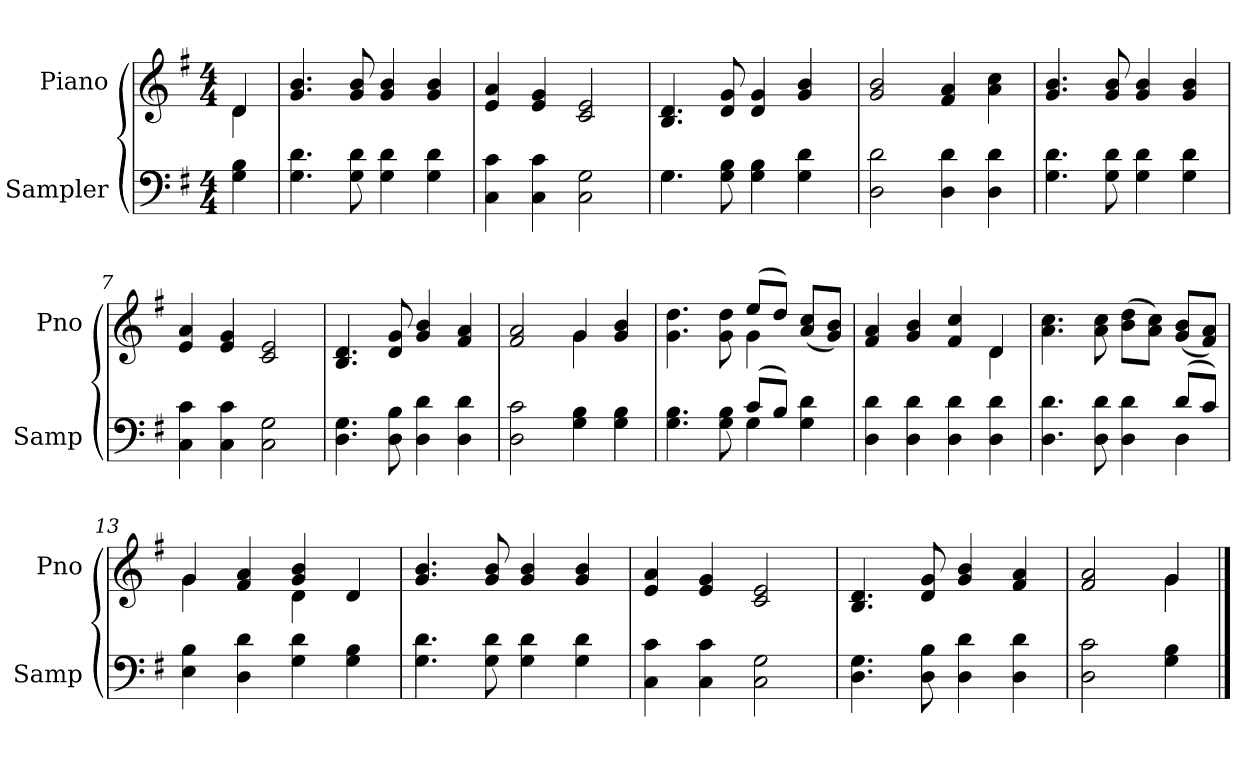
**kern	**kern
*part2	*part1
*staff2	*staff1
*I"Sampler	*I"Piano
*I'Samp	*I'Pno
*clefF4	*clefG2
*k[f#]	*k[f#]
*G:	*G:
*M4/4	*M4/4
=1	=1
*	*^
4G 4B	4d/	4d
*	*v	*v
=2	=2
4.G 4.d	4.g 4.b
8G 8d	8g 8b
4G 4d	4g 4b
4G 4d	4g 4b
=3	=3
4C 4c	4e 4a
4C 4c	4e 4g
2C 2G	2c 2e
=4	=4
*^	*
4.G\	4.G	4.B 4.d
8G 8B	2ryy	8d 8g
4G 4B	.	4d 4g
4G 4d	.	4g 4b
.	8ryy	.
*v	*v	*
=5	=5
2D 2d	2g 2b
4D 4d	4f# 4a
4D 4d	4a 4cc
=6	=6
4.G 4.d	4.g 4.b
8G 8d	8g 8b
4G 4d	4g 4b
4G 4d	4g 4b
=7	=7
4C 4c	4e 4a
4C 4c	4e 4g
2C 2G	2c 2e
=8	=8
4.D 4.G	4.B 4.d
8D 8B	8d 8g
4D 4d	4g 4b
4D 4d	4f# 4a
=9	=9
*	*^
2D 2c	2f# 2a	2ryy
4G 4B	4g/	4g
4G 4B	4g 4b	4ryy
=10	=10	=10
*^	*	*
4.G 4.B	2ryy	4.g 4.dd	2ryy
8G 8B	.	8g 8dd	.
(8c/L	4G	(8ee/L	4g
8B/J)	.	8dd/J)	.
4G 4d	4ryy	(8a/ 8cc/L	4ryy
.	.	8g/ 8b/J)	.
*v	*v	*	*
=11	=11	=11
4D 4d	4f# 4a	2.ryy
4D 4d	4g 4b	.
4D 4d	4f# 4cc	.
4D 4d	4d/	4d
*	*v	*v
=12	=12
*^	*
4.D 4.d	2.ryy	4.a 4.cc
8D 8d	.	8a 8cc
4D 4d	.	(8b\ 8dd\L
.	.	8a\ 8cc\J)
(8d/L	4D	(8g/ 8b/L
8c/J)	.	8f#/ 8a/J)
*v	*v	*
=13	=13
*	*^
4E 4B	4g/	4g
4D 4d	4f# 4a	4ryy
4G 4d	4g 4b	4d
4G 4B	4d/	4ryy
*	*v	*v
=14	=14
4.G 4.d	4.g 4.b
8G 8d	8g 8b
4G 4d	4g 4b
4G 4d	4g 4b
=15	=15
4C 4c	4e 4a
4C 4c	4e 4g
2C 2G	2c 2e
=16	=16
4.D 4.G	4.B 4.d
8D 8B	8d 8g
4D 4d	4g 4b
4D 4d	4f# 4a
=17	=17
*	*^
2D 2c	2f# 2a	2ryy
4G 4B	4g/	4g
*	*v	*v
==	==
*-	*-
